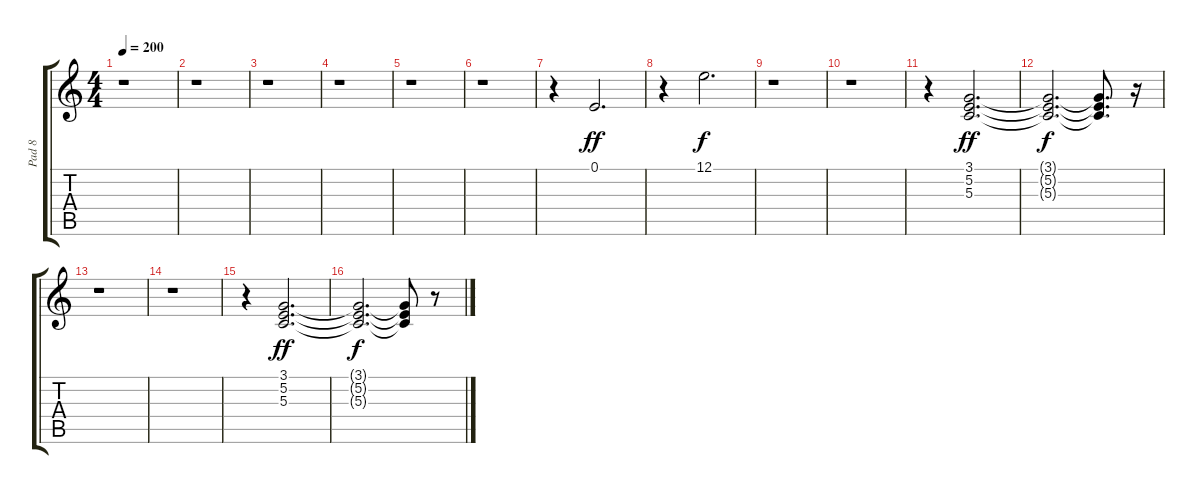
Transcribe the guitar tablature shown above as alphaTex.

\track ("Pad 8" "Pad 8") {instrument pad8sweep}
\staff {score tabs}
\tuning (E4 B3 G3 D3 A2 E2) {hide}
\ts (4 4)
\tempo 200
\clef g2
\ks c
r.1{dy f} |
r.1 |
r.1 |
r.1 |
r.1 |
r.1 |
r.4 0.1.2{d dy ff} |
r.4 12.1.2{d dy f} |
r.1 |
r.1 |
r.4 (3.1 5.2 5.3).2{d dy ff} |
(3.1{t} 5.2{t} 5.3{t}).2{d dy f} (3.1{t} 5.2{t} 5.3{t}).8{d} r.16 |
r.1 |
r.1 |
r.4 (3.1 5.2 5.3).2{d dy ff} |
(3.1{t} 5.2{t} 5.3{t}).2{d dy f} (3.1{t} 5.2{t} 5.3{t}).8 r.8
